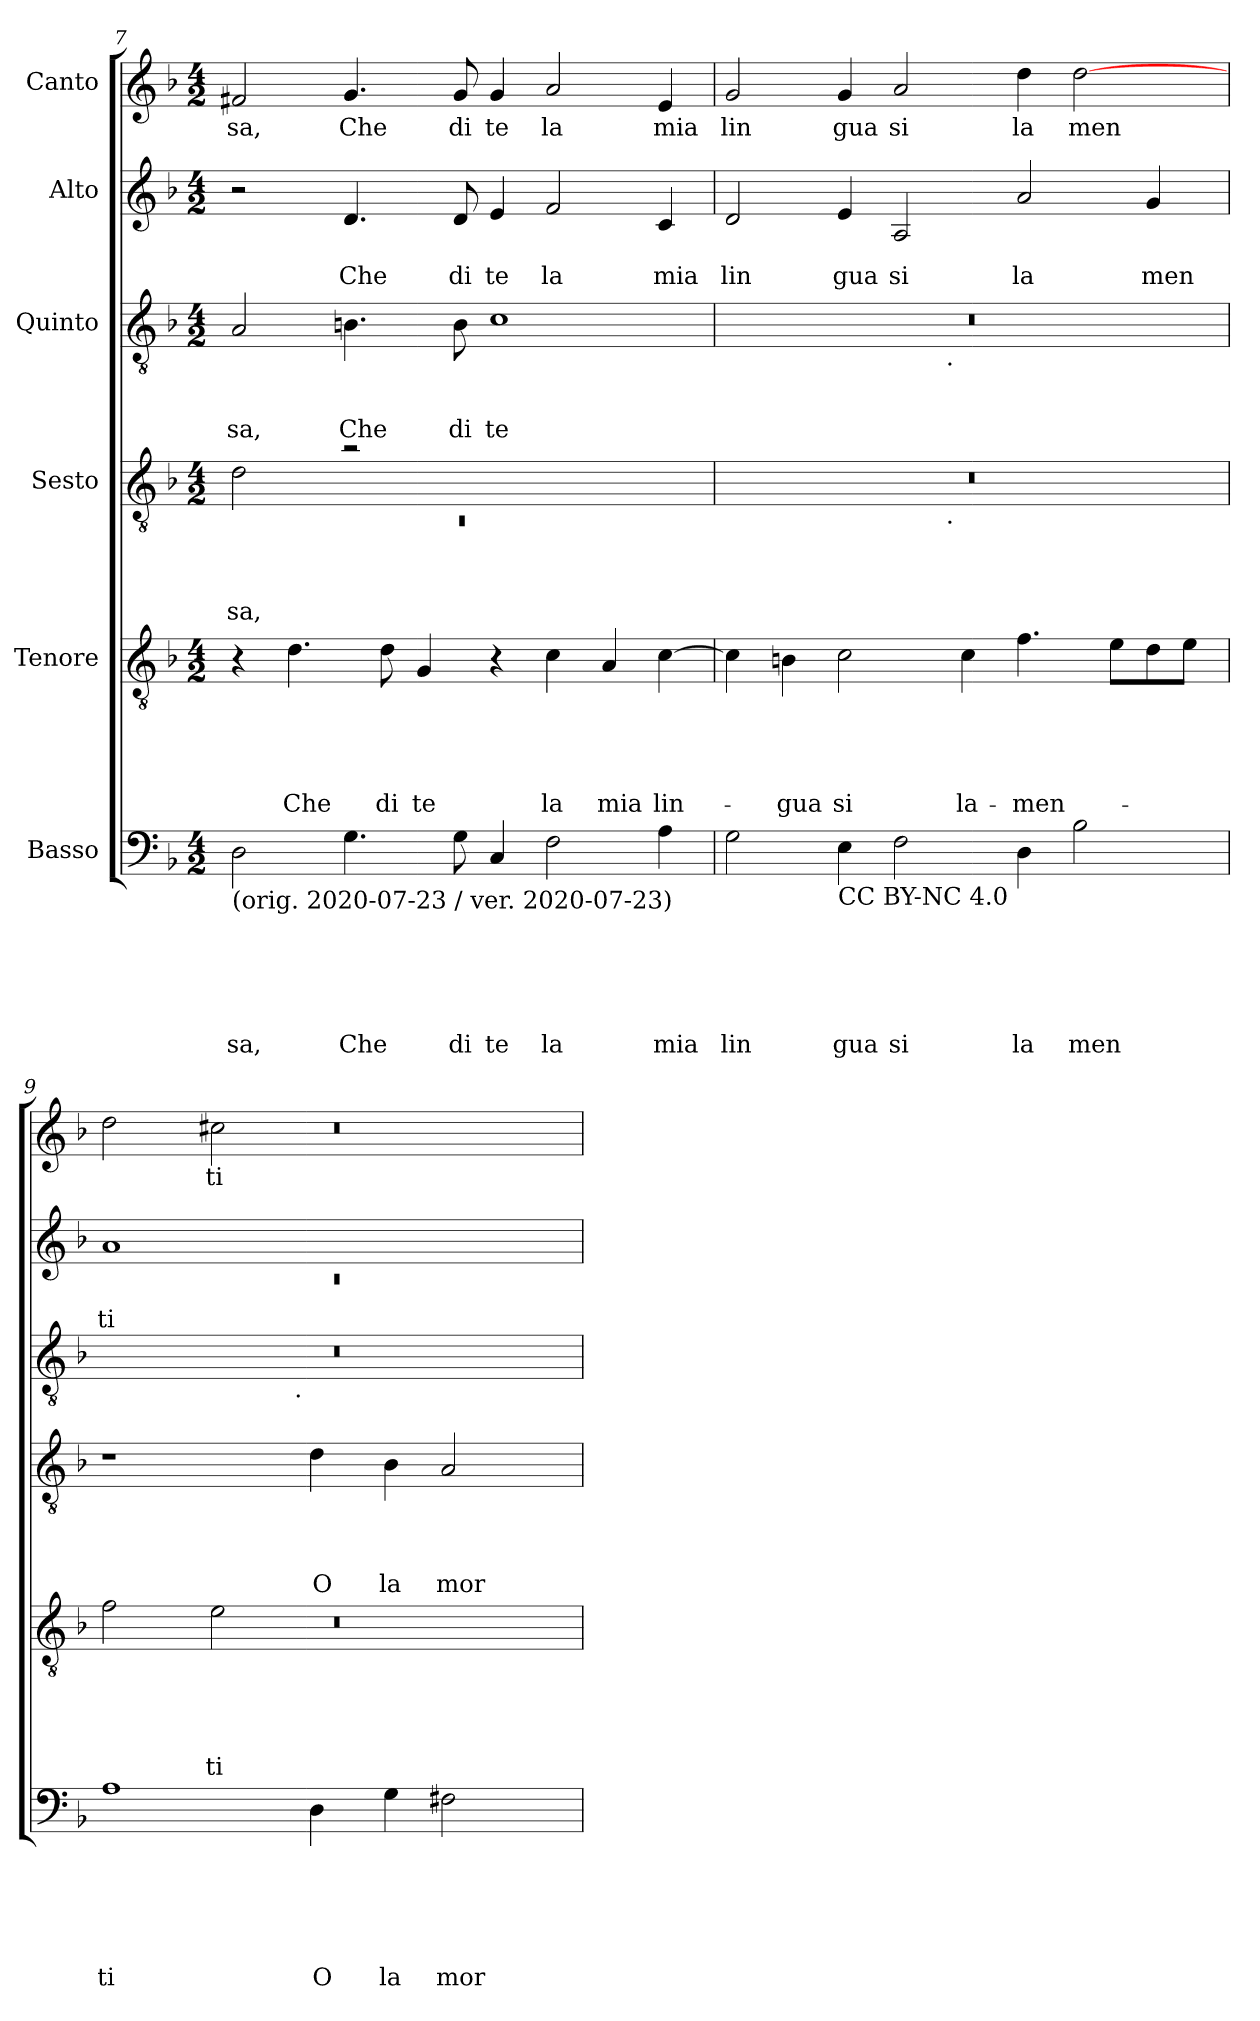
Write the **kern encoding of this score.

**kern	**text	**text	**text	**text	**text	**text	**kern	**text	**text	**text	**text	**text	**kern	**text	**text	**text	**text	**kern	**text	**text	**text	**kern	**text	**text	**kern	**text
*part6	*part6	*part6	*part6	*part6	*part6	*part6	*part5	*part5	*part5	*part5	*part5	*part5	*part4	*part4	*part4	*part4	*part4	*part3	*part3	*part3	*part3	*part2	*part2	*part2	*part1	*part1
*staff6	*staff6	*staff6	*staff6	*staff6	*staff6	*staff6	*staff5	*staff5	*staff5	*staff5	*staff5	*staff5	*staff4	*staff4	*staff4	*staff4	*staff4	*staff3	*staff3	*staff3	*staff3	*staff2	*staff2	*staff2	*staff1	*staff1
*I"Basso	*	*	*	*	*	*	*I"Tenore	*	*	*	*	*	*I"Sesto	*	*	*	*	*I"Quinto	*	*	*	*I"Alto	*	*	*I"Canto	*
*clefF4	*	*	*	*	*	*	*clefGv2	*	*	*	*	*	*clefGv2	*	*	*	*	*clefGv2	*	*	*	*clefG2	*	*	*clefG2	*
*k[b-]	*	*	*	*	*	*	*k[b-]	*	*	*	*	*	*k[b-]	*	*	*	*	*k[b-]	*	*	*	*k[b-]	*	*	*k[b-]	*
*F:	*	*	*	*	*	*	*F:	*	*	*	*	*	*F:	*	*	*	*	*F:	*	*	*	*F:	*	*	*F:	*
*M4/2	*	*	*	*	*	*	*M4/2	*	*	*	*	*	*M4/2	*	*	*	*	*M4/2	*	*	*	*M4/2	*	*	*M4/2	*
=7	=7	=7	=7	=7	=7	=7	=7	=7	=7	=7	=7	=7	=7	=7	=7	=7	=7	=7	=7	=7	=7	=7	=7	=7	=7	=7
*	*	*	*	*	*	*	*	*	*	*	*	*	*^	*	*	*	*	*	*	*	*	*	*	*	*	*
!LO:TX:b:t=(orig. 2020-07-23 / ver. 2020-07-23)	!	!	!	!	!	!	!	!	!	!	!	!	!	!	!	!	!	!	!	!	!	!	!	!	!	!	!
!	!	!	!	!	!	!LO:LY:b	!	!	!	!	!	!	!	!LO:N:vis=1	!	!	!	!LO:LY:b	!	!	!	!LO:LY:b	!	!	!	!	!LO:LY:b
2D\	.	.	.	.	.	sa,	4r	.	.	.	.	.	2d\	0rC	.	.	.	sa,	2A/	.	.	-sa,	2r	.	.	2f#X/	sa,
!	!	!	!	!	!	!	!	!	!	!	!	!LO:LY:b	!	!	!	!	!	!	!	!	!	!	!	!	!	!	!
.	.	.	.	.	.	.	4.d\	.	.	.	.	Che	.	.	.	.	.	.	.	.	.	.	.	.	.	.	.
!	!	!	!	!	!	!LO:LY:b	!	!	!	!	!	!	!	!	!	!	!	!	!	!	!	!LO:LY:b	!	!	!LO:LY:b	!	!LO:LY:b
4.G\	.	.	.	.	.	Che	.	.	.	.	.	.	2ra	.	.	.	.	.	4.Bn\	.	.	Che	4.d/	.	Che	4.g/	Che
!	!	!	!	!	!	!	!	!	!	!	!	!LO:LY:b	!	!	!	!	!	!	!	!	!	!	!	!	!	!	!
.	.	.	.	.	.	.	8d\	.	.	.	.	di	.	.	.	.	.	.	.	.	.	.	.	.	.	.	.
!	!	!	!	!	!	!	!	!	!	!	!	!LO:LY:b	!	!	!	!	!	!	!	!	!	!	!	!	!	!	!
.	.	.	.	.	.	.	4G/	.	.	.	.	te	.	.	.	.	.	.	.	.	.	.	.	.	.	.	.
!	!	!	!	!	!	!LO:LY:b	!	!	!	!	!	!	!	!	!	!	!	!	!	!	!	!LO:LY:b	!	!	!LO:LY:b	!	!LO:LY:b
8G\	.	.	.	.	.	di	.	.	.	.	.	.	.	.	.	.	.	.	8B\	.	.	di	8d/	.	di	8g/	di
!	!	!	!	!	!	!LO:LY:b	!	!	!	!	!	!	!	!	!	!	!	!	!	!	!	!LO:LY:b	!	!	!LO:LY:b	!	!LO:LY:b
4C/	.	.	.	.	.	te	4r	.	.	.	.	.	1ryy	.	.	.	.	.	1c	.	.	te	4e/	.	te	4g/	te
!	!	!	!	!	!	!LO:LY:b	!	!	!	!	!	!LO:LY:b	!	!	!	!	!	!	!	!	!	!	!	!	!LO:LY:b	!	!LO:LY:b
2F\	.	.	.	.	.	la	4c\	.	.	.	.	la	.	.	.	.	.	.	.	.	.	.	2f/	.	la	2a/	la
!	!	!	!	!	!	!	!	!	!	!	!	!LO:LY:b	!	!	!	!	!	!	!	!	!	!	!	!	!	!	!
.	.	.	.	.	.	.	4A/	.	.	.	.	mia	.	.	.	.	.	.	.	.	.	.	.	.	.	.	.
!	!	!	!	!	!	!LO:LY:b	!	!	!	!	!	!LO:LY:b	!	!	!	!	!	!	!	!	!	!	!	!	!LO:LY:b	!	!LO:LY:b
4A\	.	.	.	.	.	mia	[>4c\	.	.	.	.	lin-	.	.	.	.	.	.	.	.	.	.	4c/	.	mia	4e/	mia
=8	=8	=8	=8	=8	=8	=8	=8	=8	=8	=8	=8	=8	=8	=8	=8	=8	=8	=8	=8	=8	=8	=8	=8	=8	=8	=8	=8
!	!	!	!	!	!	!LO:LY:b	!	!	!	!	!	!	!	!	!	!	!	!	!	!	!	!	!	!	!LO:LY:b	!	!LO:LY:b
*	*	*	*	*	*	*	*	*	*	*	*	*	*	*	*	*	*	*	*^	*	*	*	*	*	*	*	*
2G\	.	.	.	.	.	lin	4c\]	.	.	.	.	.	0r	2ryy	.	.	.	.	0r	2ryy	.	.	.	2d/	.	lin	2g/	lin
!	!	!	!	!	!	!	!	!	!	!	!	!LO:LY:b	!	!	!	!	!	!	!	!	!	!	!	!	!	!	!	!
.	.	.	.	.	.	.	4Bn\	.	.	.	.	-gua	.	.	.	.	.	.	.	.	.	.	.	.	.	.	.	.
!LO:TX:b:t=CC BY-NC 4.0	!	!	!	!	!	!	!	!	!	!	!	!	!	!	!	!	!	!	!	!	!	!	!	!	!	!	!	!
!	!	!	!	!	!	!LO:LY:b	!	!	!	!	!	!LO:LY:b	!	!	!	!	!	!	!	!	!	!	!	!	!	!LO:LY:b	!	!LO:LY:b
4E\	.	.	.	.	.	gua	2c\	.	.	.	.	si	.	4...ryy	.	.	.	.	.	4...ryy	.	.	.	4e/	.	gua	4g/	gua
!	!	!	!	!	!	!LO:LY:b	!	!	!	!	!	!	!	!	!	!	!	!	!	!	!	!	!	!	!	!LO:LY:b	!	!LO:LY:b
2F\	.	.	.	.	.	si	.	.	.	.	.	.	.	.	.	.	.	.	.	.	.	.	.	2A/	.	si	2a/	si
!	!	!	!	!	!	!	!	!	!	!	!	!	!	!	!	!	!	!	!	!LO:TX:b:t=.	!	!	!	!	!	!	!	!
!	!	!	!	!	!	!	!	!	!	!	!	!	!	!LO:TX:b:t=.	!	!	!	!	!	!	!	!	!	!	!	!	!	!
.	.	.	.	.	.	.	.	.	.	.	.	.	.	1ryy	.	.	.	.	.	1ryy	.	.	.	.	.	.	.	.
!	!	!	!	!	!	!	!	!	!	!	!	!LO:LY:b	!	!	!	!	!	!	!	!	!	!	!	!	!	!	!	!
.	.	.	.	.	.	.	4c\	.	.	.	.	la-	.	.	.	.	.	.	.	.	.	.	.	.	.	.	.	.
!	!	!	!	!	!	!LO:LY:b	!	!	!	!	!	!LO:LY:b	!	!	!	!	!	!	!	!	!	!	!	!	!	!LO:LY:b	!	!LO:LY:b
4D\	.	.	.	.	.	la	4.f\	.	.	.	.	-men-	.	.	.	.	.	.	.	.	.	.	.	2a/	.	la	4dd\	la
!	!	!	!	!	!	!LO:LY:b	!	!	!	!	!	!	!	!	!	!	!	!	!	!	!	!	!	!	!	!	!	!LO:LY:b
2B-\	.	.	.	.	.	men	.	.	.	.	.	.	.	.	.	.	.	.	.	.	.	.	.	.	.	.	[>2dd\	men
.	.	.	.	.	.	.	8e\L	.	.	.	.	.	.	.	.	.	.	.	.	.	.	.	.	.	.	.	.	.
!	!	!	!	!	!	!	!	!	!	!	!	!	!	!	!	!	!	!	!	!	!	!	!	!	!	!LO:LY:b	!	!
.	.	.	.	.	.	.	8d\	.	.	.	.	.	.	.	.	.	.	.	.	.	.	.	.	4g/	.	men	.	.
.	.	.	.	.	.	.	8e\J	.	.	.	.	.	.	.	.	.	.	.	.	.	.	.	.	.	.	.	.	.
.	.	.	.	.	.	.	.	.	.	.	.	.	.	32ryy	.	.	.	.	.	32ryy	.	.	.	.	.	.	.	.
!!LO:PB:g=z
=9	=9	=9	=9	=9	=9	=9	=9	=9	=9	=9	=9	=9	=9	=9	=9	=9	=9	=9	=9	=9	=9	=9	=9	=9	=9	=9	=9	=9
*	*	*	*	*	*	*	*^	*	*	*	*	*	*	*	*	*	*	*	*	*	*	*	*	*^	*	*	*^	*
*	*	*	*	*	*	*	*	*^	*	*	*	*	*	*	*	*	*	*	*	*	*	*	*	*	*	*	*	*	*	*^	*
!	!	!	!	!	!	!LO:LY:b	!	!	!LO:N:vis=1	!	!	!	!	!	!	!	!	!	!	!	!	!	!	!	!	!	!LO:N:vis=1	!	!LO:LY:b	!	!	!LO:N:vis=1	!
*	*	*	*	*	*	*	*	*	*	*	*	*	*	*	*v	*v	*	*	*	*	*	*	*	*	*	*	*	*	*	*	*	*	*
1A	.	.	.	.	.	ti	16.ryy	2f\	0r	.	.	.	.	.	1r	.	.	.	.	0r	2ryy	.	.	.	1a	0rc	.	ti	16.ryy	2dd\	0r	.
.	.	.	.	.	.	.	1ryy	.	.	.	.	.	.	.	.	.	.	.	.	.	.	.	.	.	.	.	.	.	1ryy	.	.	.
!	!	!	!	!	!	!	!	!	!	!	!	!	!	!LO:LY:b	!	!	!	!	!	!	!	!	!	!	!	!	!	!	!	!	!	!LO:LY:b
.	.	.	.	.	.	.	.	2e\	.	.	.	.	.	-ti	.	.	.	.	.	.	4...ryy	.	.	.	.	.	.	.	.	2cc#X\	.	ti
!	!	!	!	!	!	!	!	!	!	!	!	!	!	!	!	!	!	!	!	!	!LO:TX:b:t=.	!	!	!	!	!	!	!	!	!	!	!
.	.	.	.	.	.	.	.	.	.	.	.	.	.	.	.	.	.	.	.	.	1ryy	.	.	.	.	.	.	.	.	.	.	.
!	!	!	!	!	!	!LO:LY:b	!	!	!	!	!	!	!	!	!	!	!	!	!LO:LY:b	!	!	!	!	!	!	!	!	!	!	!	!	!
4D\	.	.	.	.	.	O	.	1ryy	.	.	.	.	.	.	4d\	.	.	.	O	.	.	.	.	.	1ryy	.	.	.	.	1ryy	.	.
.	.	.	.	.	.	.	2ryy	.	.	.	.	.	.	.	.	.	.	.	.	.	.	.	.	.	.	.	.	.	2ryy	.	.	.
!	!	!	!	!	!	!LO:LY:b	!	!	!	!	!	!	!	!	!	!	!	!	!LO:LY:b	!	!	!	!	!	!	!	!	!	!	!	!	!
4G\	.	.	.	.	.	la	.	.	.	.	.	.	.	.	4B-\	.	.	.	la	.	.	.	.	.	.	.	.	.	.	.	.	.
!	!	!	!	!	!	!LO:LY:b	!	!	!	!	!	!	!	!	!	!	!	!	!LO:LY:b	!	!	!	!	!	!	!	!	!	!	!	!	!
2F#X\	.	.	.	.	.	mor	.	.	.	.	.	.	.	.	2A/	.	.	.	mor-	.	.	.	.	.	.	.	.	.	.	.	.	.
.	.	.	.	.	.	.	4ryy	.	.	.	.	.	.	.	.	.	.	.	.	.	.	.	.	.	.	.	.	.	4ryy	.	.	.
.	.	.	.	.	.	.	8ryy	.	.	.	.	.	.	.	.	.	.	.	.	.	.	.	.	.	.	.	.	.	8ryy	.	.	.
.	.	.	.	.	.	.	32ryy	.	.	.	.	.	.	.	.	.	.	.	.	.	32ryy	.	.	.	.	.	.	.	32ryy	.	.	.
*	*	*	*	*	*	*	*	*	*	*	*	*	*	*	*	*	*	*	*	*v	*v	*	*	*	*	*	*	*	*v	*v	*v	*
*	*	*	*	*	*	*	*v	*v	*v	*	*	*	*	*	*	*	*	*	*	*	*	*	*	*v	*v	*	*	*	*
=	=	=	=	=	=	=	=	=	=	=	=	=	=	=	=	=	=	=	=	=	=	=	=	=	=	=
*-	*-	*-	*-	*-	*-	*-	*-	*-	*-	*-	*-	*-	*-	*-	*-	*-	*-	*-	*-	*-	*-	*-	*-	*-	*-	*-
